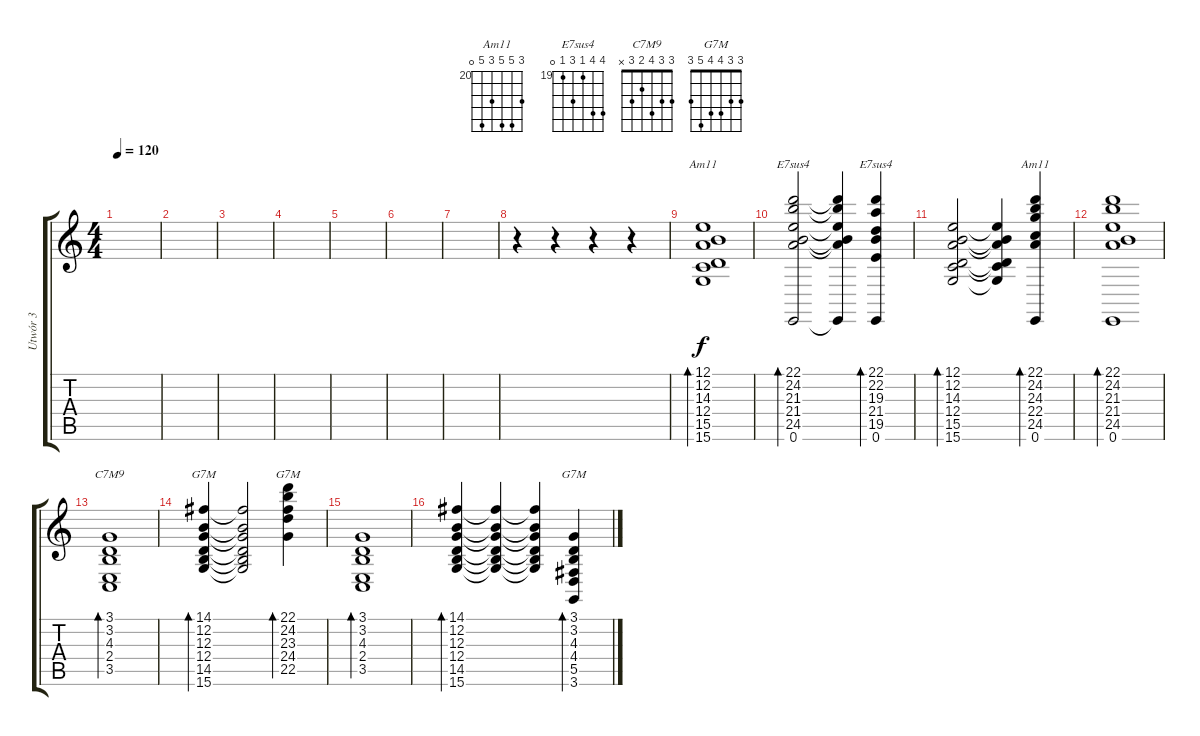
\track ("Utwór 3" "Utwór 3") {instrument churchorgan}
\staff {score tabs}
\tuning (E4 B3 G3 D3 A2 E2) {hide}
\chord ("Am11" 12 12 14 12 15 15) {firstfret 12}
\chord ("E7sus4" 22 24 21 21 24 0) {firstfret 20}
\chord ("E7sus4" 22 22 19 21 19 0) {firstfret 19}
\chord ("Am11" 22 24 24 22 24 0) {firstfret 20}
\chord ("C7M9" 3 3 4 2 3 x)
\chord ("G7M" 14 12 12 12 14 15) {firstfret 12}
\chord ("G7M" 22 24 23 24 22 x) {firstfret 20}
\chord ("G7M" 3 3 4 4 5 3)
\ts (4 4)
\tempo 120
\clef g2
\ks c
|
|
|
|
|
|
|
r.4 r.4 r.4 r.4 |
(12.1 12.2 14.3 12.4 15.5 15.6).1{bd 120 ch "Am11"} |
(22.1 24.2 21.3 21.4 24.5 0.6).2{bd 120 ch "E7sus4"} (22.1{t} 24.2{t} 21.3{t} 21.4{t} 24.5{t} 0.6{t}).4 (22.1 22.2 19.3 21.4 19.5 0.6).4{bd 120 ch "E7sus4"} |
(12.1 12.2 14.3 12.4 15.5 15.6).2{bd 120} (12.1{t} 12.2{t} 14.3{t} 12.4{t} 15.5{t} 15.6{t}).4 (22.1 24.2 24.3 22.4 24.5 0.6).4{bd 120 ch "Am11"} |
(22.1 24.2 21.3 21.4 24.5 0.6).1{bd 120} |
(3.1 3.2 4.3 2.4 3.5).1{bd 120 ch "C7M9"} |
(14.1 12.2 12.3 12.4 14.5 15.6).4{bd 120 ch "G7M"} (14.1{t} 12.2{t} 12.3{t} 12.4{t} 14.5{t} 15.6{t}).2 (22.1 24.2 23.3 24.4 22.5).4{bd 120 ch "G7M"} |
(3.1 3.2 4.3 2.4 3.5).1{bd 120} |
(14.1 12.2 12.3 12.4 14.5 15.6).4{bd 120} (14.1{t} 12.2{t} 12.3{t} 12.4{t} 14.5{t} 15.6{t}).4 (14.1{t} 12.2{t} 12.3{t} 12.4{t} 14.5{t} 15.6{t}).4 (3.1 3.2 4.3 4.4 5.5 3.6).4{bd 120 ch "G7M"}
